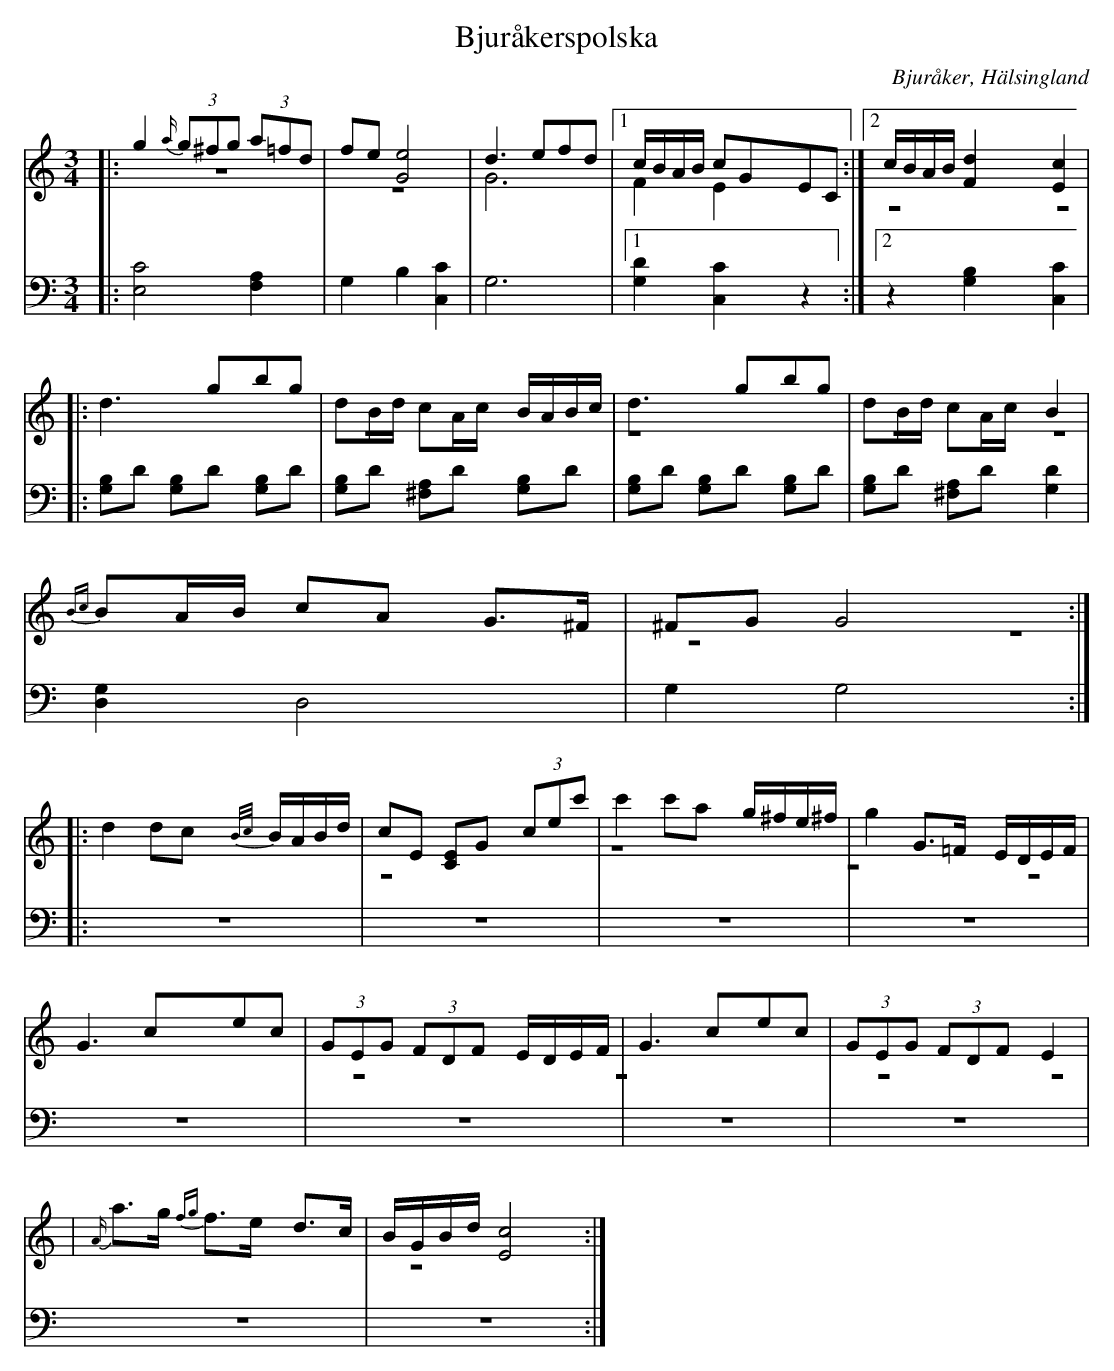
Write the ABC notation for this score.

X:1
T: Bjuråkerspolska
O: Bjuråker, Hälsingland
M: 3/4
L: 1/8
K: C
V:1
V:2 merge
V:3
V:4 merge
V: 1
|:g2 {a/} (3g^fg (3a=fd|fe [G4e4]|d3 efd|1c/B/A/B/ cGEC:|2 c/B/A/B/ [F2d2][E2c2]|
|:d3 gbg| dB/d/ cA/c/ B/A/B/c/| d3 gbg| dB/d/ cA/c/ B2|
{Bc}BA/B/ cA G>^F| ^FG G4 :|
|:d2 dc {B/c/}B/A/B/d/|cE [CE]G (3cec'|c'2 c'a g/^f/e/^f/|g2 G>=F E/D/E/F/|
G3 cec|(3GEG (3FDF E/D/E/F/|G3 cec|(3GEG (3FDF E2|
|{A/}a>g {fg}f>e d>c|B/G/B/d/ [E4c4]:|
V:2
|:z6|z6|G6|1F2 E2:|2 z6|
|:z6|z6|z6| z6|
z6|z6:|
|:z6|z6|z6| z6|z6|
|:z6|z6|z6| z6|z6:|
V:3 clef=bass
|:[E,4C4] [F,2A,2]|G,2B,2 [C,2C2]|G,6|1[G,2D2][C,2C2] z2:|2 z2 [G,2B,2][C,2C2]|
|:[G,B,]D [G,B,]D [G,B,]D|[G,B,]D [^F,A,]D [G,B,]D|[G,B,]D [G,B,]D [G,B,]D|[G,B,]D [^F,A,]D [G,2D2]|
[D,2G,2] D,4|G,2 G,4:|
|:z6|z6|z6| z6|z6|
z6|z6|z6| z6|z6:|
